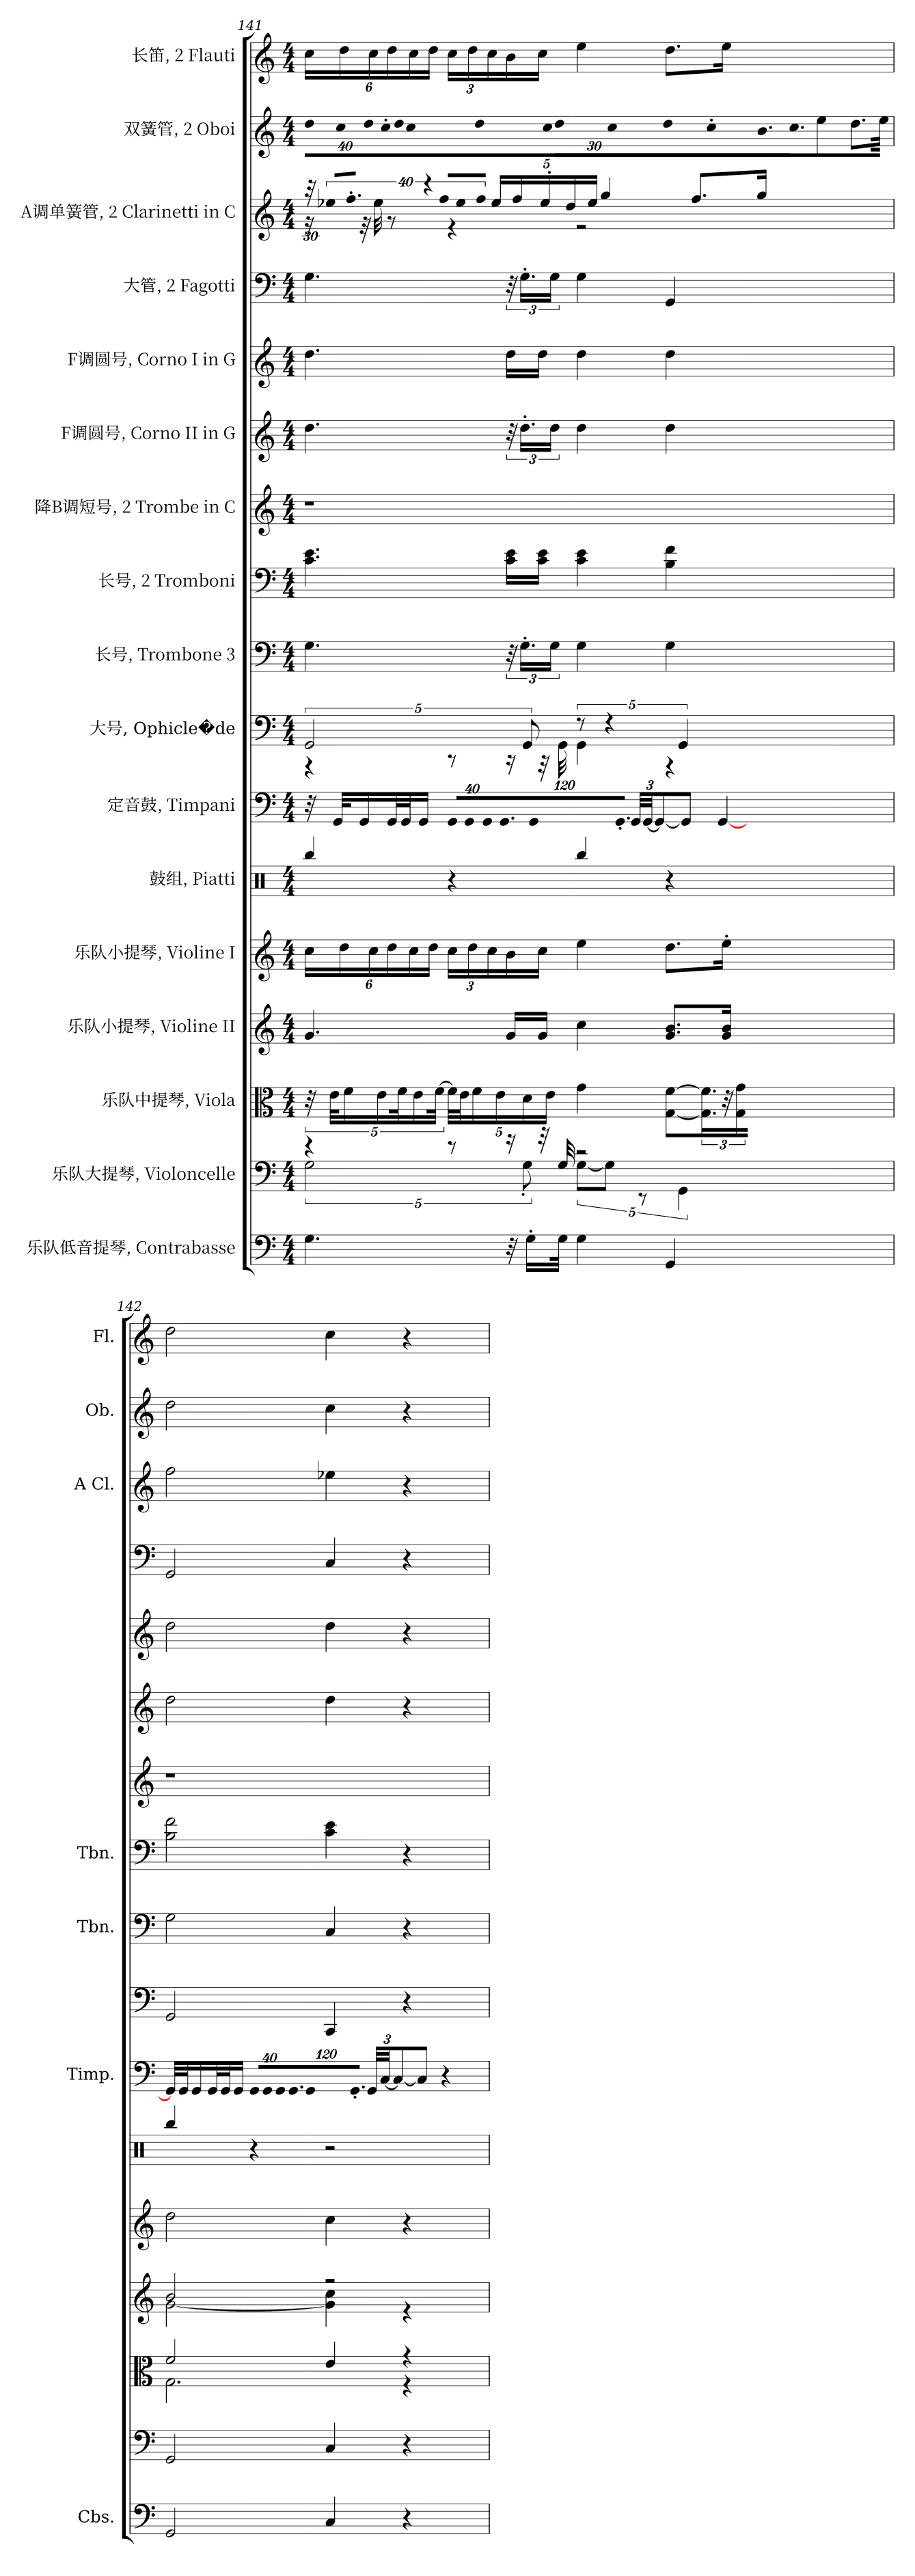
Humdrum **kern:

**kern	**kern	**kern	**kern	**kern	**kern	**kern	**kern	**kern	**kern	**kern	**kern	**kern	**kern	**kern	**kern	**kern
*part17	*part16	*part15	*part14	*part13	*part12	*part11	*part10	*part9	*part8	*part7	*part6	*part5	*part4	*part3	*part2	*part1
*staff17	*staff16	*staff15	*staff14	*staff13	*staff12	*staff11	*staff10	*staff9	*staff8	*staff7	*staff6	*staff5	*staff4	*staff3	*staff2	*staff1
*I"乐队低音提琴, Contrabasse	*I"乐队大提琴, Violoncelle	*I"乐队中提琴, Viola	*I"乐队小提琴, Violine II	*I"乐队小提琴, Violine I	*I"鼓组, Piatti	*I"定音鼓, Timpani	*I"大号, Ophicle�de	*I"长号, Trombone 3	*I"长号, 2 Tromboni	*I"降B调短号, 2 Trombe in C	*I"F调圆号, Corno II in G	*I"F调圆号, Corno I in G	*I"大管, 2 Fagotti	*I"A调单簧管, 2 Clarinetti in C	*I"双簧管, 2 Oboi	*I"长笛, 2 Flauti
*I'Cbs.	*	*	*	*	*	*I'Timp.	*	*I'Tbn.	*I'Tbn.	*	*	*	*	*I'A Cl.	*I'Ob.	*I'Fl.
*clefF4	*clefF4	*clefC3	*clefG2	*clefG2	*clefX	*clefF4	*clefF4	*clefF4	*clefF4	*clefG2	*clefG2	*clefG2	*clefF4	*clefG2	*clefG2	*clefG2
*ITrd7c12	*	*	*	*	*	*	*	*	*	*ITrd1c2	*ITrd4c7	*ITrd4c7	*	*ITrd2c3	*	*
*k[]	*k[]	*k[]	*k[]	*k[]	*k[]	*k[]	*k[]	*k[]	*k[]	*k[b-e-]	*k[b-]	*k[b-]	*k[]	*k[f#c#g#]	*k[]	*k[]
*M4/4	*M4/4	*M4/4	*M4/4	*M4/4	*M4/4	*M4/4	*M4/4	*M4/4	*M4/4	*M4/4	*M4/4	*M4/4	*M4/4	*M4/4	*M4/4	*M4/4
*MM162	*MM162	*MM162	*MM162	*MM162	*MM162	*MM162	*MM162	*MM162	*MM162	*MM162	*MM162	*MM162	*MM162	*MM162	*MM162	*MM162
=141	=141	=141	=141	=141	=141	=141	=141	=141	=141	=141	=141	=141	=141	=141	=141	=141
*	*^	*	*	*	*	*	*	*	*	*	*	*	*	*	*	*
*	*	*	*	*	*Xbrackettup	*	*	*	*	*	*	*	*	*	*	*	*
*	*	*	*	*	*	*	*	*^	*	*	*	*	*	*	*	*	*
!	!	!	!	!	!	!	!	!	!	!	!	!	!	!	!	!LO:N:vis=64	!	!
*	*	*	*	*	*	*	*	*	*	*	*	*	*	*	*	*^	*	*
*	*	*	*	*	*	*	*	*	*	*	*	*	*	*	*	*	*	*Xbrackettup	*
!	!	!	!	!	!	!	!	!	!	!	!	!	!	!	!	!	!	!LO:N:vis=32	!
*	*	*	*	*	*	*	*	*	*	*	*	*	*	*	*	*	*	*	*Xbrackettup
4.GG\	4r	5%2G\	40r	4.g/	24cc\LL	4Rbb/	32r	5%2GG/	4r	4.G\	4.c\ 4.e\	1r	4.g\	4.g\	4.G\	960%17r	16r	640%23dd\LLL	24cc\LL
!	!	!	!	!	!	!	!	!	!	!	!	!	!	!	!	!LO:N:vis=32	!	!	!
.	.	.	.	.	.	.	.	.	.	.	.	.	.	.	.	640%23ccn/LLL	.	.	.
.	.	.	40e\KLL	.	.	.	.	.	.	.	.	.	.	.	.	.	.	.	.
.	.	.	.	.	.	.	32GG/KLL	.	.	.	.	.	.	.	.	.	.	.	.
!	!	!	!	!	!	!	!	!	!	!	!	!	!	!	!	!	!	!LO:N:vis=32	!
.	.	.	.	.	.	.	.	.	.	.	.	.	.	.	.	.	.	640%23cc\	.
.	.	.	.	.	24dd\	.	.	.	.	.	.	.	.	.	.	.	.	.	24dd\
.	.	.	20f\	.	.	.	.	.	.	.	.	.	.	.	.	.	.	.	.
!	!	!	!	!	!	!	!	!	!	!	!	!	!	!	!	!LO:N:vis=32.	!	!	!
.	.	.	.	.	.	.	.	.	.	.	.	.	.	.	.	1920%103dd'/JJJ	.	.	.
.	.	.	.	.	.	.	16GG/	.	.	.	.	.	.	.	.	.	32r	.	.
!	!	!	!	!	!	!	!	!	!	!	!	!	!	!	!	!	!	!LO:N:vis=32	!
.	.	.	.	.	.	.	.	.	.	.	.	.	.	.	.	.	.	640%23dd\	.
.	.	.	.	.	24cc\	.	.	.	.	.	.	.	.	.	.	.	.	.	24cc\
.	.	.	.	.	.	.	.	.	.	.	.	.	.	.	.	.	32cc\	.	.
.	.	.	20e\	.	.	.	.	.	.	.	.	.	.	.	.	.	.	.	.
!	!	!	!	!	!	!	!	!	!	!	!	!	!	!	!	!LO:N:vis=32	!	!	!
.	.	.	.	.	.	.	.	.	.	.	.	.	.	.	.	640%23r	.	.	.
!	!	!	!	!	!	!	!	!	!	!	!	!	!	!	!	!	!	!LO:N:vis=32	!
.	.	.	.	.	.	.	.	.	.	.	.	.	.	.	.	.	.	640%23cc'\	.
.	.	.	.	.	24dd\	.	32GG/L	.	.	.	.	.	.	.	.	.	8r	.	24dd\
!	!	!	!	!	!	!	!	!	!	!	!	!	!	!	!	!LO:N:vis=32	!	!	!
.	.	.	.	.	.	.	.	.	.	.	.	.	.	.	.	640%23dd/LLL	.	.	.
!	!	!	!	!	!	!	!	!	!	!	!	!	!	!	!	!	!	!LO:N:vis=256%9	!
.	.	.	.	.	.	.	.	.	.	.	.	.	.	.	.	.	.	960%17dd\K	.
.	.	.	40f\K	.	.	.	.	.	.	.	.	.	.	.	.	.	.	.	.
.	.	.	.	.	.	.	32GG/J	.	.	.	.	.	.	.	.	.	.	.	.
!	!	!	!	!	!	!	!	!	!	!	!	!	!	!	!	!	!	!LO:N:vis=32	!
.	.	.	.	.	.	.	.	.	.	.	.	.	.	.	.	.	.	640%23cc\	.
.	.	.	.	.	24cc\	.	.	.	.	.	.	.	.	.	.	.	.	.	24cc\
.	.	.	20e\	.	.	.	.	.	.	.	.	.	.	.	.	.	.	.	.
!	!	!	!	!	!	!	!	!	!	!	!	!	!	!	!	!LO:N:vis=32	!	!	!
.	.	.	.	.	.	.	.	.	.	.	.	.	.	.	.	640%23cc/	.	.	.
.	.	.	.	.	.	.	16GG/JJ	.	.	.	.	.	.	.	.	.	.	.	.
!	!	!	!	!	!	!	!	!	!	!	!	!	!	!	!	!	!	!LO:N:vis=32	!
.	.	.	.	.	.	.	.	.	.	.	.	.	.	.	.	.	.	640%23dd\	.
.	.	.	.	.	24dd\JJ	.	.	.	.	.	.	.	.	.	.	.	.	.	24dd\JJ
!	!	!	!	!	!	!	!	!	!	!	!	!	!	!	!	!LO:N:vis=32	!	!	!
.	.	.	.	.	.	.	.	.	.	.	.	.	.	.	.	640%23dd/JJJ	.	.	.
.	.	.	[40f\JJk	.	.	.	.	.	.	.	.	.	.	.	.	.	.	.	.
!	!	!	!	!	!	!	!	!	!	!	!	!	!	!	!	!	!	!LO:N:vis=256%9	!
.	.	.	.	.	.	.	.	.	.	.	.	.	.	.	.	.	.	960%17cc\JJJk	.
*	*	*	*Xbrackettup	*	*	*	*Xbrackettup	*	*	*	*	*	*	*	*	*	*	*	*
*	*	*	*	*	*	*	*	*	*	*	*	*	*	*	*	*	*	*	*MM171
!	!	!	!	!	!	!	!LO:N:vis=32	!	!	!	!	!	!	!	!	!	!	!	!
.	8r	.	40f\LLL]	.	24cc\LL	4r	640%23GG/LLL	.	8r	.	.	.	.	.	.	.	4r	.	24cc\LL
*	*	*	*	*	*	*	*	*	*	*	*	*	*	*	*	*Xbrackettup	*	*	*
!	!	!	!	!	!	!	!	!	!	!	!	!	!	!	!	!	!	!LO:N:vis=32	!
.	.	.	.	.	.	.	.	.	.	.	.	.	.	.	.	20cc/LL	.	640%23dd\LLL	.
.	.	.	40e\J	.	.	.	.	.	.	.	.	.	.	.	.	.	.	.	.
!	!	!	!	!	!	!	!LO:N:vis=32	!	!	!	!	!	!	!	!	!	!	!	!
.	.	.	.	.	.	.	640%23GG/	.	.	.	.	.	.	.	.	.	.	.	.
!	!	!	!	!	!	!	!	!	!	!	!	!	!	!	!	!	!	!LO:N:vis=32	!
.	.	.	.	.	.	.	.	.	.	.	.	.	.	.	.	.	.	640%23cc\	.
.	.	.	.	.	24dd\	.	.	.	.	.	.	.	.	.	.	.	.	.	24dd\
.	.	.	20f\	.	.	.	.	.	.	.	.	.	.	.	.	.	.	.	.
.	.	.	.	.	.	.	.	.	.	.	.	.	.	.	.	20dd/	.	.	.
!	!	!	!	!	!	!	!LO:N:vis=32	!	!	!	!	!	!	!	!	!	!	!	!
.	.	.	.	.	.	.	640%23GG/	.	.	.	.	.	.	.	.	.	.	.	.
!	!	!	!	!	!	!	!	!	!	!	!	!	!	!	!	!	!	!LO:N:vis=32	!
.	.	.	.	.	.	.	.	.	.	.	.	.	.	.	.	.	.	640%23dd\	.
.	.	.	.	.	24cc\	.	.	.	.	.	.	.	.	.	.	.	.	.	24cc\
.	.	.	20e\	.	.	.	.	.	.	.	.	.	.	.	.	.	.	.	.
.	.	.	.	.	.	.	.	.	.	.	.	.	.	.	.	20cc'/	.	.	.
!	!	!	!	!	!	!	!LO:N:vis=32.	!	!	!	!	!	!	!	!	!	!	!	!
.	.	.	.	.	.	.	1920%103GG/	.	.	.	.	.	.	.	.	.	.	.	.
!	!	!	!	!	!	!	!	!	!	!	!	!	!	!	!	!	!	!LO:N:vis=32	!
.	.	.	.	.	.	.	.	.	.	.	.	.	.	.	.	.	.	640%23cc'\	.
32r	16r	.	.	16g/LL	16b\	.	.	.	16r	48r	16c\ 16e\LL	.	48r	16g\LL	48r	.	.	.	16b\
!	!	!	!	!	!	!	!	!	!	!	!	!	!	!	!	!	!	!LO:N:vis=32.	!
.	.	.	.	.	.	.	.	.	.	.	.	.	.	.	.	.	.	1920%103b\	.
.	.	.	.	.	.	.	.	.	.	24.G'\LL	.	.	24.g'\LL	.	24.G'\LL	.	.	.	.
.	.	10G'\	20d\	.	.	.	.	10GG/	.	.	.	.	.	.	.	.	.	.	.
.	.	.	.	.	.	.	.	.	.	.	.	.	.	.	.	20b/	.	.	.
16GG'\LL	.	.	.	.	.	.	.	.	.	.	.	.	.	.	.	.	.	.	.
!	!	!	!	!	!	!	!LO:N:vis=32	!	!	!	!	!	!	!	!	!	!	!	!
.	.	.	.	.	.	.	640%23GG/	.	.	.	.	.	.	.	.	.	.	.	.
.	32r	.	.	16g/JJ	16cc\JJ	.	.	.	32r	.	16c\ 16e\JJ	.	.	16g\JJ	.	.	.	.	16cc\JJ
!	!	!	!	!	!	!	!LO:N:vis=32.	!	!	!	!	!	!	!	!	!	!	!	!
.	.	.	.	.	.	.	1920%103GG'/JJJ	.	.	.	.	.	.	.	.	.	.	.	.
!	!	!	!	!	!	!	!	!	!	!	!	!	!	!	!	!	!	!LO:N:vis=32.	!
.	.	.	.	.	.	.	.	.	.	.	.	.	.	.	.	.	.	1920%103cc\JJJ	.
.	.	.	20e\JJ	.	.	.	.	.	.	.	.	.	.	.	.	.	.	.	.
.	.	.	.	.	.	.	.	.	.	.	.	.	.	.	.	20cc/JJ	.	.	.
.	.	.	.	.	.	.	.	.	.	24G\JJ	.	.	24g\JJ	.	24G\JJ	.	.	.	.
32GG\JJk	32G/	.	.	.	.	.	.	.	32GG\	.	.	.	.	.	.	.	.	.	.
*	*	*	*	*	*	*	*	*	*	*	*	*	*	*	*	*	*	*	*MM164
4GG\	2r	[10G\L	4g\	4cc\	4ee\	4Rbb/	.	10r	4GG\	4G\	4c\ 4e\	.	4g\	4g\	4G\	.	2r	.	4ee\
.	.	.	.	.	.	.	48GG/LLL	.	.	.	.	.	.	.	.	4ee/	.	.	.
.	.	.	.	.	.	.	.	.	.	.	.	.	.	.	.	.	.	4ee\	.
.	.	.	.	.	.	.	[48GG/JJ	.	.	.	.	.	.	.	.	.	.	.	.
.	.	.	.	.	.	.	12GG/_	.	.	.	.	.	.	.	.	.	.	.	.
.	.	10G\J]	.	.	.	.	.	5r	.	.	.	.	.	.	.	.	.	.	.
.	.	.	.	.	.	.	8GG/J]	.	.	.	.	.	.	.	.	.	.	.	.
.	.	10r	.	.	.	.	.	.	.	.	.	.	.	.	.	.	.	.	.
*	*	*	*	*	*	*	*	*	*	*	*	*	*	*	*	*	*	*	*MM171
4GGG/	.	.	[8G\ [8f\L	8.g/ 8.b/L	8.dd\L	4r	.	.	4r	4G\	4B\ 4f\	.	4g\	4g\	4GG/	.	.	.	8.dd\L
.	.	.	.	.	.	.	[4GG/	.	.	.	.	.	.	.	.	8.dd/L	.	.	.
.	.	.	.	.	.	.	.	.	.	.	.	.	.	.	.	.	.	8.dd\L	.
.	.	5GG\	.	.	.	.	.	5GG/	.	.	.	.	.	.	.	.	.	.	.
*	*	*	*brackettup	*	*	*	*	*	*	*	*	*	*	*	*	*	*	*	*
.	.	.	24.G\] 24.f\]Jk	.	.	.	.	.	.	.	.	.	.	.	.	.	.	.	.
.	.	.	48r	16g/ 16b/Jk	16ee'\Jk	.	.	.	.	.	.	.	.	.	.	.	.	.	16ee\Jk
.	.	.	.	.	.	.	.	.	.	.	.	.	.	.	.	16ee/Jk	.	.	.
.	.	.	.	.	.	.	.	.	.	.	.	.	.	.	.	.	.	16ee\Jk	.
.	.	.	24G\ 24g\	.	.	.	.	.	.	.	.	.	.	.	.	.	.	.	.
480ryy	480ryy	480ryy	480ryy	480ryy	480ryy	480ryy	.	480ryy	480ryy	480ryy	480ryy	480ryy	480ryy	480ryy	480ryy	.	960ryy	.	480ryy
.	.	.	.	.	.	.	960ryy	.	.	.	.	.	.	.	.	960ryy	960ryy	.	.
*	*v	*v	*	*	*	*	*	*v	*v	*	*	*	*	*	*	*v	*v	*	*
!!LO:PB:g=z
=142	=142	=142	=142	=142	=142	=142	=142	=142	=142	=142	=142	=142	=142	=142	=142	=142
*	*	*	*	*	*	*	*	*	*	*	*	*	*	*	*	*MM162
*	*	*^	*^	*	*	*	*	*	*	*	*	*	*	*	*	*
2GGG/	2GG/	2f/	2.G\	2b/	[2g\	2dd\	4Rbb/	32GG/LLL]	2GG/	2G\	2B\ 2f\	1r	2g\	2g\	2GG/	2dd\	2dd\	2dd\
.	.	.	.	.	.	.	.	32GG/J	.	.	.	.	.	.	.	.	.	.
.	.	.	.	.	.	.	.	16GG/	.	.	.	.	.	.	.	.	.	.
.	.	.	.	.	.	.	.	32GG/L	.	.	.	.	.	.	.	.	.	.
.	.	.	.	.	.	.	.	32GG/J	.	.	.	.	.	.	.	.	.	.
.	.	.	.	.	.	.	.	16GG/JJ	.	.	.	.	.	.	.	.	.	.
!	!	!	!	!	!	!	!	!LO:N:vis=32	!	!	!	!	!	!	!	!	!	!
.	.	.	.	.	.	.	4r	640%23GG/LLL	.	.	.	.	.	.	.	.	.	.
!	!	!	!	!	!	!	!	!LO:N:vis=32	!	!	!	!	!	!	!	!	!	!
.	.	.	.	.	.	.	.	640%23GG/	.	.	.	.	.	.	.	.	.	.
!	!	!	!	!	!	!	!	!LO:N:vis=32	!	!	!	!	!	!	!	!	!	!
.	.	.	.	.	.	.	.	640%23GG/	.	.	.	.	.	.	.	.	.	.
!	!	!	!	!	!	!	!	!LO:N:vis=32.	!	!	!	!	!	!	!	!	!	!
.	.	.	.	.	.	.	.	1920%103GG/	.	.	.	.	.	.	.	.	.	.
!	!	!	!	!	!	!	!	!LO:N:vis=32	!	!	!	!	!	!	!	!	!	!
.	.	.	.	.	.	.	.	640%23GG/	.	.	.	.	.	.	.	.	.	.
!	!	!	!	!	!	!	!	!LO:N:vis=32.	!	!	!	!	!	!	!	!	!	!
.	.	.	.	.	.	.	.	1920%103GG'/JJJ	.	.	.	.	.	.	.	.	.	.
*	*	*	*	*	*	*	*	*	*	*	*	*	*	*	*	*	*	*MM164
4CC/	4C/	4e/	.	2r	4g\] 4cc\	4cc\	2r	.	4CC/	4C/	4c\ 4e\	.	4g\	4g\	4C/	4ccn\	4cc\	4cc\
.	.	.	.	.	.	.	.	48GG/LLL	.	.	.	.	.	.	.	.	.	.
.	.	.	.	.	.	.	.	[48C/JJ	.	.	.	.	.	.	.	.	.	.
.	.	.	.	.	.	.	.	12C/_	.	.	.	.	.	.	.	.	.	.
.	.	.	.	.	.	.	.	8C/J]	.	.	.	.	.	.	.	.	.	.
*	*	*	*	*	*	*	*	*	*	*	*	*	*	*	*	*	*	*MM171
4r	4r	4r	4r	.	4r	4r	.	.	4r	4r	4r	.	4r	4r	4r	4r	4r	4r
.	.	.	.	.	.	.	.	4r	.	.	.	.	.	.	.	.	.	.
960ryy	960ryy	960ryy	960ryy	960ryy	960ryy	960ryy	960ryy	.	960ryy	960ryy	960ryy	960ryy	960ryy	960ryy	960ryy	960ryy	960ryy	960ryy
*	*	*v	*v	*	*	*	*	*	*	*	*	*	*	*	*	*	*	*
*	*	*	*v	*v	*	*	*	*	*	*	*	*	*	*	*	*	*
=	=	=	=	=	=	=	=	=	=	=	=	=	=	=	=	=
*-	*-	*-	*-	*-	*-	*-	*-	*-	*-	*-	*-	*-	*-	*-	*-	*-
